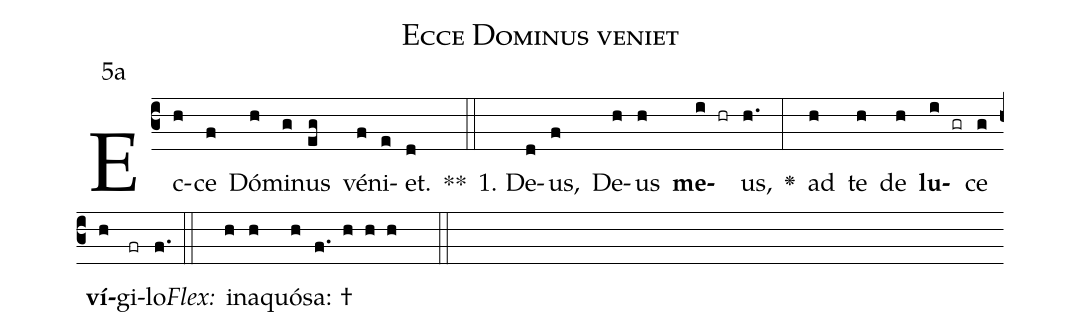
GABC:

name:Ecce Dominus veniet;
office-part:Antiphona;
mode:5;
annotation: 5a;
%%
(c3)Ec(h)ce(f) Dó(h)mi(g)nus(eg) vé(f)ni(e)et.(d) **(::)
1. De(d)us,(f) De(h)us(h) <b>me</b>(i hr)us,(h.) <v>\greheightstar</v>(:) ad(h) te(h) de(h) <b>lu</b>(i gr)ce(g) <b>ví</b>(h)gi(fr)lo.(f.) (::)
<i>Flex:</i>()  in(h)a(h)quó(h)sa: †(f. h h h  ::)
